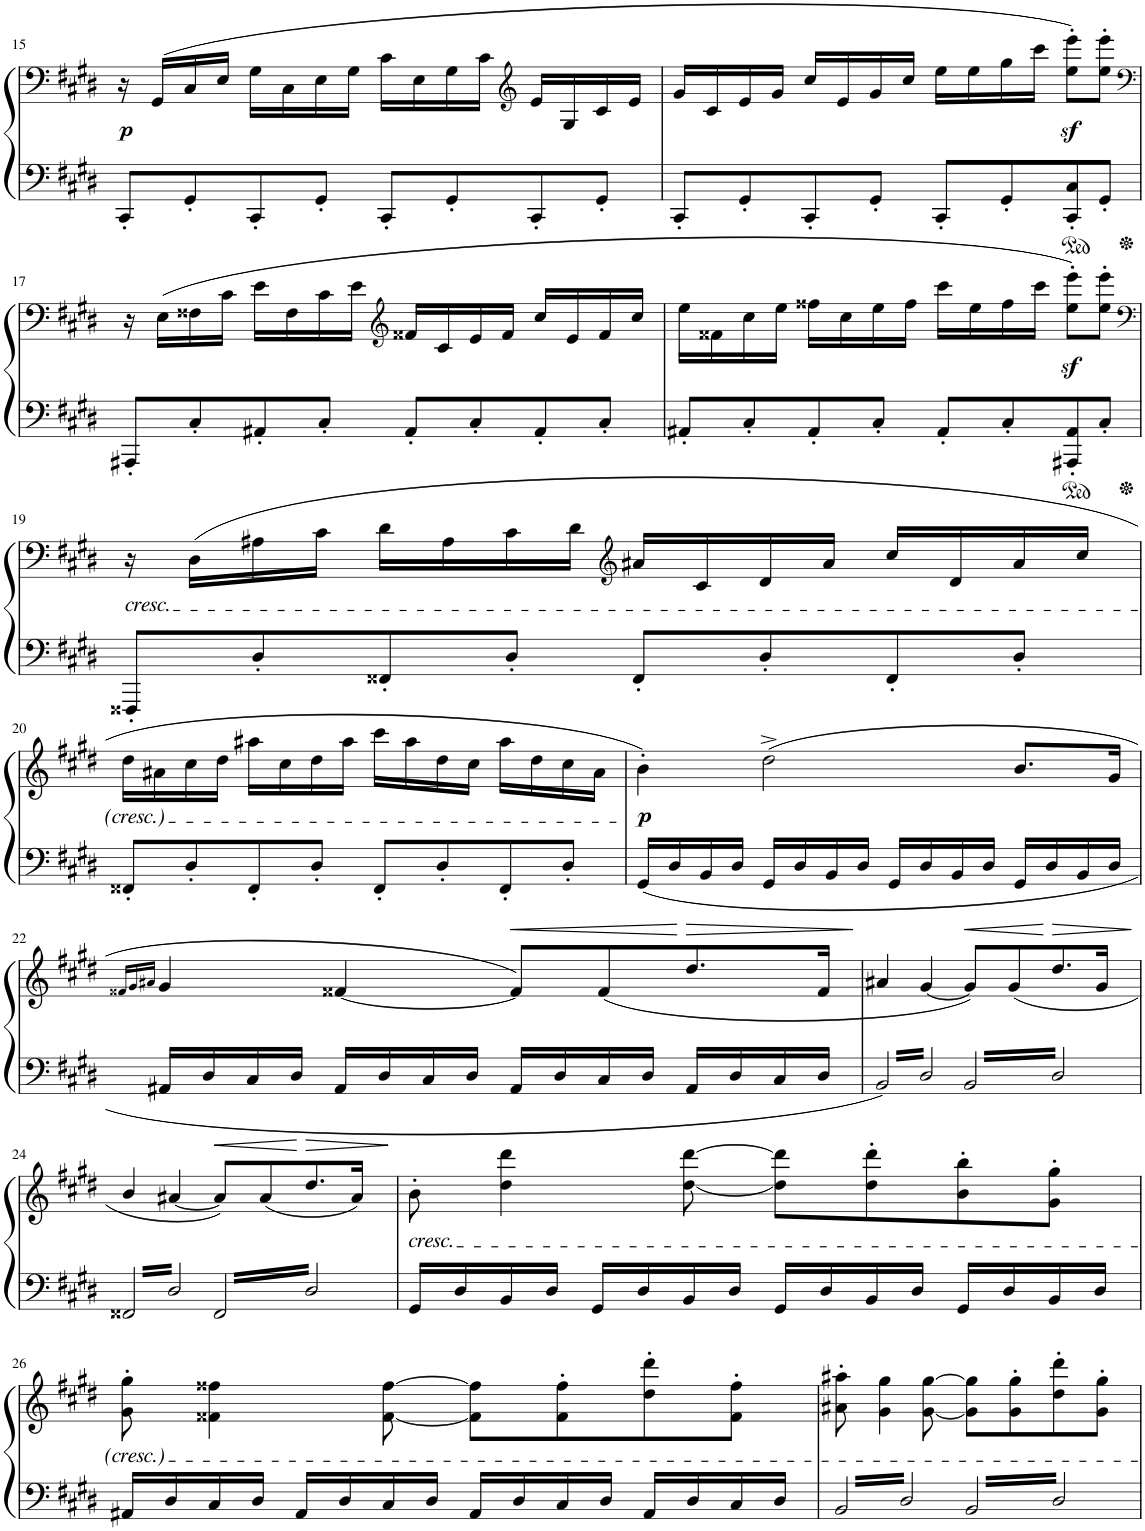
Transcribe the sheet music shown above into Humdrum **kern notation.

**kern	**kern	**dynam
*part1	*part1	*part1
*staff2	*staff1	*staff1/2
*I"Piano	*	*
*I'Pno.	*	*
!!LO:PB:g=z
*clefF4	*clefF4	*
*k[f#c#g#d#]	*k[f#c#g#d#]	*
*M4/4	*M4/4	*
*met(c)	*met(c)	*
=15	=15	=15
!	!	!LO:DY:b
8CC#'/L	16r	p
.	(16GG#/LL	.
8GG#'/	16C#/	.
.	16E/JJ	.
8CC#'/	16G#\LL	.
.	16C#\	.
8GG#'/J	16E\	.
.	16G#\JJ	.
8CC#'/L	16c#\LL	.
.	16E\	.
8GG#'/	16G#\	.
.	16c#\JJ	.
*	*clefG2	*
8CC#'/	16e/LL	.
.	16G#/	.
8GG#'/J	16c#/	.
.	16e/JJ	.
=16	=16	=16
8CC#'/L	16g#/LL	.
.	16c#/	.
8GG#'/	16e/	.
.	16g#/JJ	.
8CC#'/	16cc#/LL	.
.	16e/	.
8GG#'/J	16g#/	.
.	16cc#/JJ	.
8CC#'/L	16ee\LL	.
.	16ee\	.
8GG#'/	16gg#\	.
.	16ccc#\JJ	.
8CC#/' 8C#/'	8ee\z<' 8eee\z<'L)	.
8GG#'/J	8ee\' 8eee\'J	.
!!LO:LB:g=z
=17	=17	=17
*	*clefF4	*
8AAA#X'/L	16r	.
.	(16E\LL	.
8C#'/	16F##X\	.
.	16c#\JJ	.
8AA#X'/	16e\LL	.
.	16F##\	.
8C#'/J	16c#\	.
.	16e\JJ	.
*	*clefG2	*
8AA#'/L	16f##X/LL	.
.	16c#/	.
8C#'/	16e/	.
.	16f##/JJ	.
8AA#'/	16cc#/LL	.
.	16e/	.
8C#'/J	16f##/	.
.	16cc#/JJ	.
=18	=18	=18
8AA#X'/L	16ee\LL	.
.	16f##X\	.
8C#'/	16cc#\	.
.	16ee\JJ	.
8AA#'/	16ff##X\LL	.
.	16cc#\	.
8C#'/J	16ee\	.
.	16ff##\JJ	.
8AA#'/L	16ccc#\LL	.
.	16ee\	.
8C#'/	16ff##\	.
.	16ccc#\JJ	.
8AAA#X/' 8AA#/'	8ee\z<' 8eee\z<'L)	.
8C#'/J	8ee\' 8eee\'J	.
!!LO:LB:g=z
=19	=19	=19
*	*clefF4	*
!	!LO:TX:b:i:t=cresc.	!
8FFF##X'/L	16r	.
.	(16D#\LL	.
8D#'/	16A#X\	.
.	16c#\JJ	.
8FF##X'/	16d#\LL	.
.	16A#\	.
8D#'/J	16c#\	.
.	16d#\JJ	.
*	*clefG2	*
8FF##'/L	16a#X/LL	.
.	16c#/	.
8D#'/	16d#/	.
.	16a#/JJ	.
8FF##'/	16cc#/LL	.
.	16d#/	.
8D#'/J	16a#/	.
.	16cc#/JJ	.
!!LO:LB:g=z
=20	=20	=20
8FF##X'/L	16dd#\LL	.
.	16a#X\	.
8D#'/	16cc#\	.
.	16dd#\JJ	.
8FF##'/	16aa#X\LL	.
.	16cc#\	.
8D#'/J	16dd#\	.
.	16aa#\JJ	.
8FF##'/L	16ccc#\LL	.
.	16aa#\	.
8D#'/	16dd#\	.
.	16cc#\JJ	.
8FF##'/	16aa#\LL	.
.	16dd#\	.
8D#'/J	16cc#\	.
.	16a#\JJ	.
=21	=21	=21
!	!	!LO:DY:b
16GG#/LL	4b'\)	p
16D#/	.	.
16BB/	.	.
16D#/JJ	.	.
16GG#/LL	(2dd#^\	.
16D#/	.	.
16BB/	.	.
16D#/JJ	.	.
16GG#/LL	.	.
16D#/	.	.
16BB/	.	.
16D#/JJ	.	.
16GG#/LL	8.b/L	.
16D#/	.	.
16BB/	.	.
16D#/JJ	16g#/Jk	.
!!LO:LB:g=z
=22	=22	=22
.	16qf##X/LL	.
.	16qg#/	.
.	16qa#X/JJ	.
16AA#X/LL	4g#/	.
16D#/	.	.
16C#/	.	.
16D#/JJ	.	.
16AA#/LL	[4f##X/	.
16D#/	.	.
16C#/	.	.
16D#/JJ	.	.
!	!	!LO:HP:b
16AA#/LL	8f##/L])	<
16D#/	.	.
16C#/	(8f##/	.
16D#/JJ	.	.
!	!	!LO:HP:n=1:b
16AA#/LL	8.dd#/	[ >
16D#/	.	.
16C#/	.	.
16D#/JJ	16f##/Jk	.
.	.	]
=23	=23	=23
6.BB/	4a#X/	.
6.D#/	[4g#/	.
!	!	!LO:HP:b
6.BB/	8g#/L])	<
.	(8g#/	.
!	!	!LO:HP:n=1:b
6.D#/	8.dd#/	[ >
.	16g#/Jk	.
.	.	]
!!LO:LB:g=z
=24	=24	=24
6.FF##X/	4b/	.
6.D#/	[4a#X/	.
!	!	!LO:HP:b
6.FF##/	8a#/L])	<
.	(8a#/	.
!	!	!LO:HP:n=1:b
6.D#/	8.dd#/	[ >
.	16a#/Jk)	.
.	.	]
=25	=25	=25
!	!LO:TX:b:i:t=cresc.	!
16GG#/LL	8b'\	.
16D#/	.	.
16BB/	4dd#\ 4ddd#\	.
16D#/JJ	.	.
16GG#/LL	.	.
16D#/	.	.
16BB/	[8dd#\ [8ddd#\	.
16D#/JJ	.	.
16GG#/LL	8dd#\] 8ddd#\]L	.
16D#/	.	.
16BB/	8dd#\' 8ddd#\'	.
16D#/JJ	.	.
16GG#/LL	8b\' 8bb\'	.
16D#/	.	.
16BB/	8g#\' 8gg#\'J	.
16D#/JJ	.	.
!!LO:LB:g=z
=26	=26	=26
16AA#X/LL	8g#\' 8gg#\'	.
16D#/	.	.
16C#/	4f##X\ 4ff##X\	.
16D#/JJ	.	.
16AA#/LL	.	.
16D#/	.	.
16C#/	[8f##\ [8ff##\	.
16D#/JJ	.	.
16AA#/LL	8f##\] 8ff##\]L	.
16D#/	.	.
16C#/	8f##\' 8ff##\'	.
16D#/JJ	.	.
16AA#/LL	8dd#\' 8ddd#\'	.
16D#/	.	.
16C#/	8f##\' 8ff##\'J	.
16D#/JJ	.	.
=27	=27	=27
6.BB/	8a#X\' 8aa#X\'	.
.	4g#\ 4gg#\	.
6.D#/	.	.
.	[8g#\ [8gg#\	.
6.BB/	8g#\] 8gg#\]L	.
.	8g#\' 8gg#\'	.
6.D#/	8dd#\' 8ddd#\'	.
.	8g#\' 8gg#\'J	.
=	=	=
*-	*-	*-
